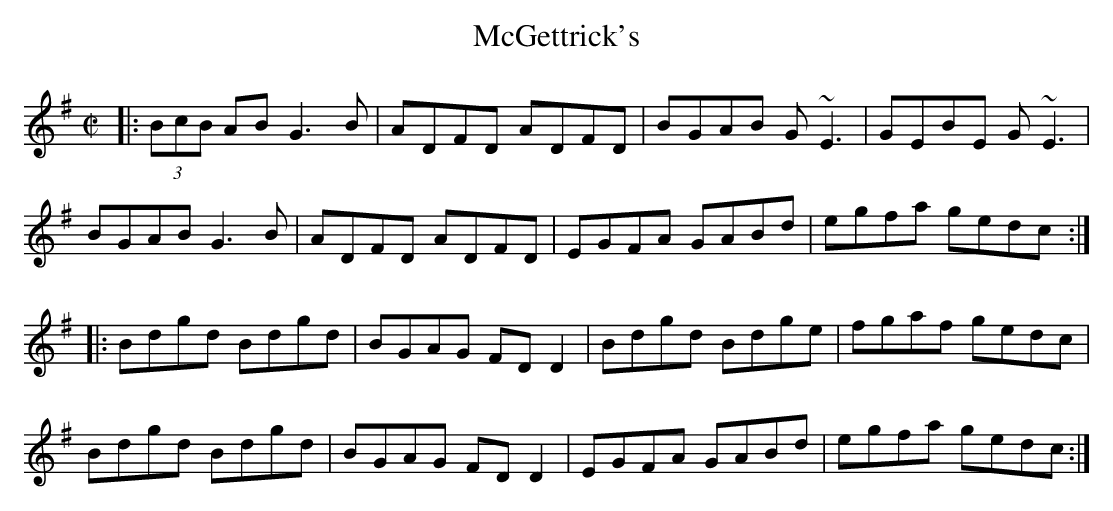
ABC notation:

X:1
T:McGettrick's
M:C|
K:G
|: (3BcB AB G3B | ADFD ADFD | BGAB G~E3 | GEBE G~E3 |
BGAB G3B | ADFD ADFD | EGFA GABd | egfa gedc :|
|: Bdgd Bdgd | BGAG FDD2 | Bdgd Bdge | fgaf gedc |
Bdgd Bdgd | BGAG FDD2 | EGFA GABd | egfa gedc :|
